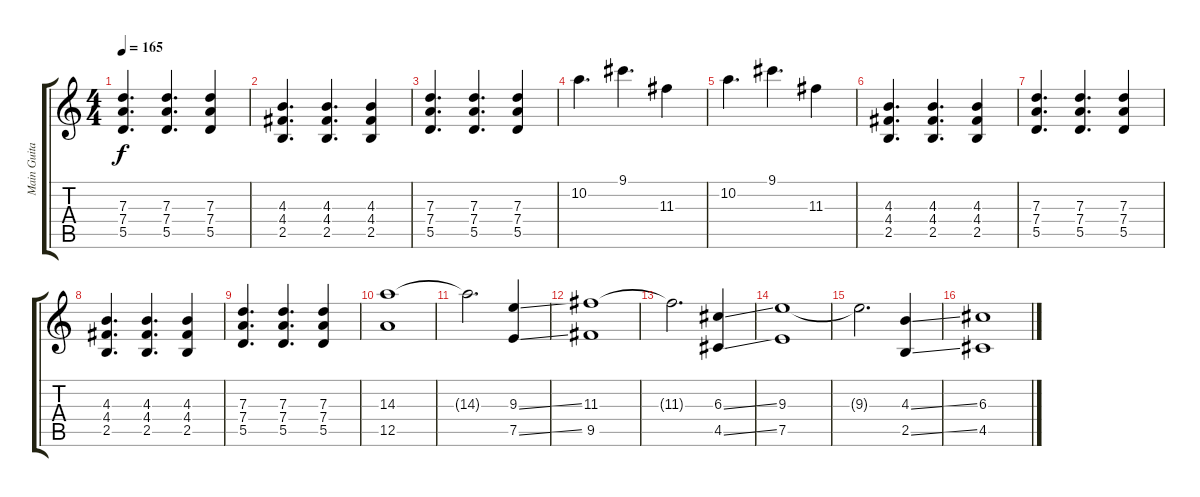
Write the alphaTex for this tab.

\track ("Main Guitar" "Main Guita") {instrument overdrivenguitar}
\staff {score tabs}
\tuning (E4 B3 G3 D3 A2 E2) {hide}
\ts (4 4)
\tempo 165
\clef g2
\ks c
(7.3 7.4 5.5).4{d dy f} (7.3 7.4 5.5).4{d} (7.3 7.4 5.5).4 |
(4.3 4.4 2.5).4{d} (4.3 4.4 2.5).4{d} (4.3 4.4 2.5).4 |
(7.3 7.4 5.5).4{d} (7.3 7.4 5.5).4{d} (7.3 7.4 5.5).4 |
10.2.4{d} 9.1.4{d} 11.3.4 |
10.2.4{d} 9.1.4{d} 11.3.4 |
(4.3 4.4 2.5).4{d} (4.3 4.4 2.5).4{d} (4.3 4.4 2.5).4 |
(7.3 7.4 5.5).4{d} (7.3 7.4 5.5).4{d} (7.3 7.4 5.5).4 |
(4.3 4.4 2.5).4{d} (4.3 4.4 2.5).4{d} (4.3 4.4 2.5).4 |
(7.3 7.4 5.5).4{d} (7.3 7.4 5.5).4{d} (7.3 7.4 5.5).4 |
(14.3 12.5).1 |
14.3{t}.2{d} (9.3{ss} 7.5{ss}).4 |
(11.3 9.5).1 |
11.3{t}.2{d} (6.3{ss} 4.5{ss}).4 |
(9.3 7.5).1 |
9.3{t}.2{d} (4.3{ss} 2.5{ss}).4 |
(6.3 4.5).1
